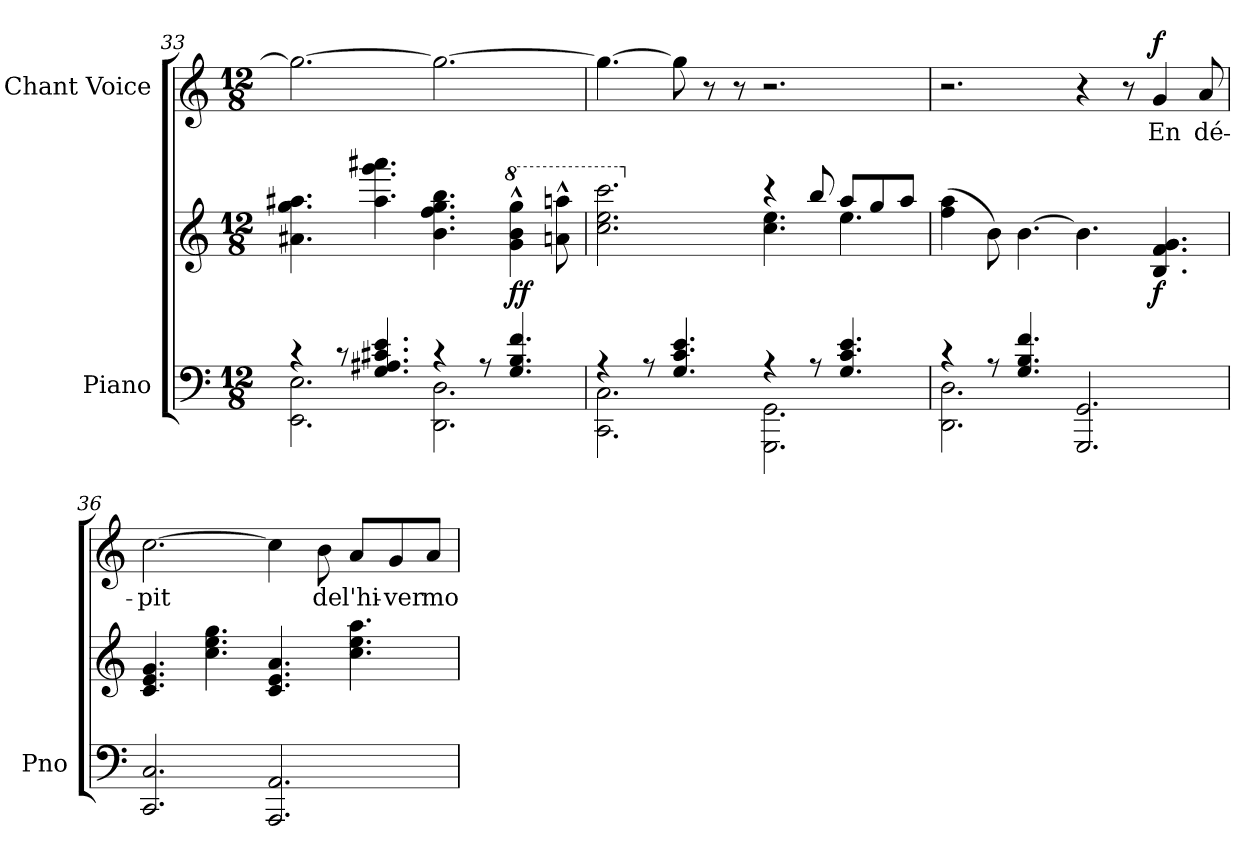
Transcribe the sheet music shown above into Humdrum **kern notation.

**kern	**kern	**dynam	**kern	**text	**dynam
*part2	*part2	*part2	*part1	*part1	*part1
*staff3	*staff2	*staff2/3	*staff1	*staff1	*staff1
*I"Piano	*	*	*I"Chant Voice	*	*
*I'Pno	*	*	*	*	*
*clefF4	*clefG2	*	*clefG2	*	*
*k[]	*k[]	*	*k[]	*	*
*M12/8	*M12/8	*	*M12/8	*	*
=33	=33	=33	=33	=33	=33
*^	*	*	*	*	*
4r	2.EE\ 2.E\	4.a#X\ 4.gg\ 4.aa#X\	.	2.gg\_	.	.
8r	.	.	.	.	.	.
4.G/ 4.A#X/ 4.c#X/ 4.e/	.	4.aa#\ 4.ggg\ 4.aaa#X\	.	.	.	.
4r	2.DD\ 2.D\	4.b\ 4.ff\ 4.gg\ 4.bb\	.	2.gg\_	.	.
8r	.	.	.	.	.	.
*	*	*8va	*	*	*	*
!	!	!	!LO:DY:b	!	!	!
4.G/ 4.B/ 4.f/	.	4gg\^^ 4bb\^^ 4ggg\^^	ff	.	.	.
.	.	8aan\^^ 8aaan\^^	.	.	.	.
=34	=34	=34	=34	=34	=34	=34
*	*	*^	*	*	*	*
4r	2.CC\ 2.C\	2.ccc\ 2.eee\ 2.cccc\	2.ryy	.	4.gg\_	.	.
8r	.	.	.	.	.	.	.
4.G/ 4.c/ 4.e/	.	.	.	.	8gg\]	.	.
.	.	.	.	.	8r	.	.
.	.	.	.	.	8r	.	.
*	*	*X8va	*	*	*	*	*
4r	2.GGG\ 2.GG\	4r	4.cc\ 4.ee\	.	2.r	.	.
8r	.	8bb/	.	.	.	.	.
4.G/ 4.c/ 4.e/	.	8aa/L	4.ee\	.	.	.	.
.	.	8gg/	.	.	.	.	.
.	.	8aa/J	.	.	.	.	.
*	*	*v	*v	*	*	*	*
=35	=35	=35	=35	=35	=35	=35
4r	2.DD\ 2.D\	(4ff\ 4aa\	.	2.r	.	.
8r	.	8b\)	.	.	.	.
4.G/ 4.B/ 4.f/	.	[4.b\	.	.	.	.
4ryy	2.GGG/ 2.GG/	4.b\]	.	4r	.	.
8ryy	.	.	.	8r	.	.
!	!	!	!LO:DY:b	!	!	!LO:DY:a
4.ryy	.	4.B/ 4.f/ 4.g/	f	4g/	En	f
.	.	.	.	8a/	dé-	.
*v	*v	*	*	*	*	*
=36	=36	=36	=36	=36	=36
2.CC/ 2.C/	4.c/ 4.e/ 4.g/	.	[2.cc\	-pit	.
.	4.cc\ 4.ee\ 4.gg\	.	.	.	.
2.AAA/ 2.AA/	4.c/ 4.e/ 4.a/	.	4cc\]	.	.
.	.	.	8b\	de	.
.	4.cc\ 4.ee\ 4.aa\	.	8a/L	l'hi-	.
.	.	.	8g/	-ver	.
.	.	.	8a/J	mo-	.
=	=	=	=	=	=
*-	*-	*-	*-	*-	*-
